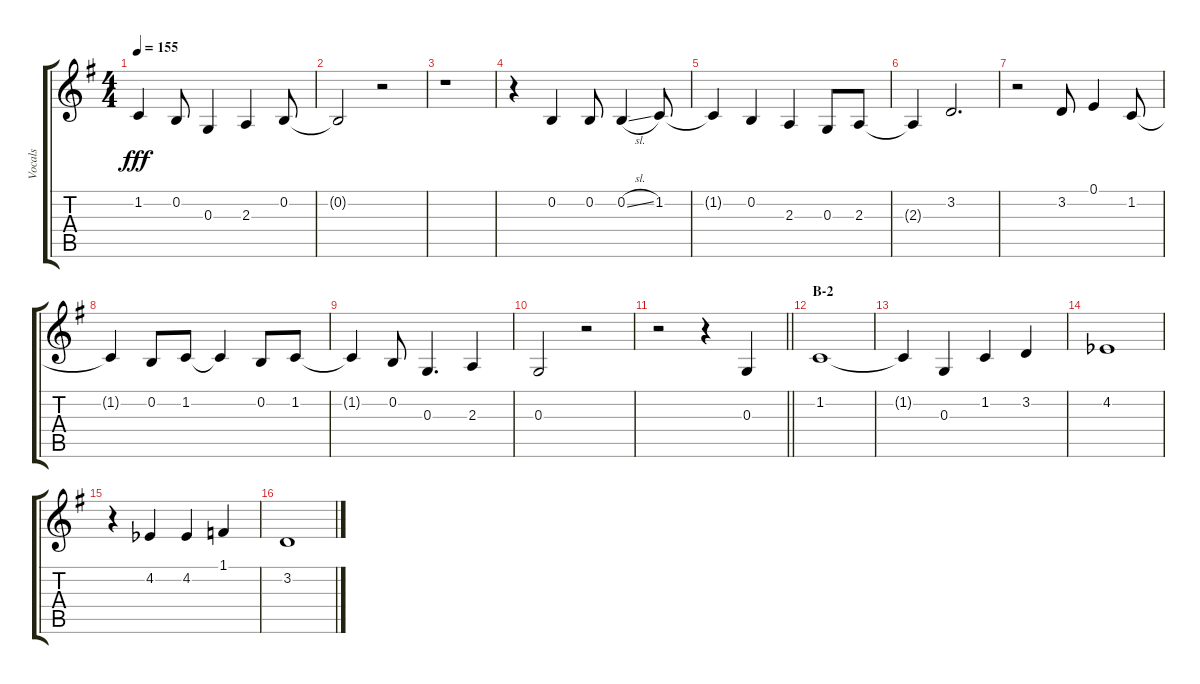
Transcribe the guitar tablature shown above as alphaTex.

\track ("Vocals" "Vocals") {instrument voiceoohs}
\staff {score tabs}
\tuning (E4 B3 G3 D3 A2 E2) {hide}
\ts (4 4)
\tempo 155
\clef g2
\ks g
1.2{t}.4{dy fff} 0.2.8 0.3.4 2.3.4 0.2.8 |
0.2{t}.2 r.2 |
r.1 |
r.4 0.2.4 0.2.8 0.2{sl}.4 1.2.8 |
1.2{t}.4 0.2.4 2.3.4 0.3.8 2.3.8 |
2.3{t}.4 3.2.2{d} |
r.2 3.2.8 0.1.4 1.2.8 |
1.2{t}.4 0.2.8 1.2.8 1.2{t}.4 0.2.8 1.2.8 |
1.2{t}.4 0.2.8 0.3.4{d} 2.3.4 |
0.3.2 r.2 |
\barLineRight lightlight
r.2 r.4 0.3.4 |
\section ("" "B-2")
1.2.1 |
1.2{t}.4 0.3.4 1.2.4 3.2.4 |
4.2{acc b}.1 |
r.4 4.2{acc b}.4 4.2{acc b}.4 1.1.4 |
3.2.1
